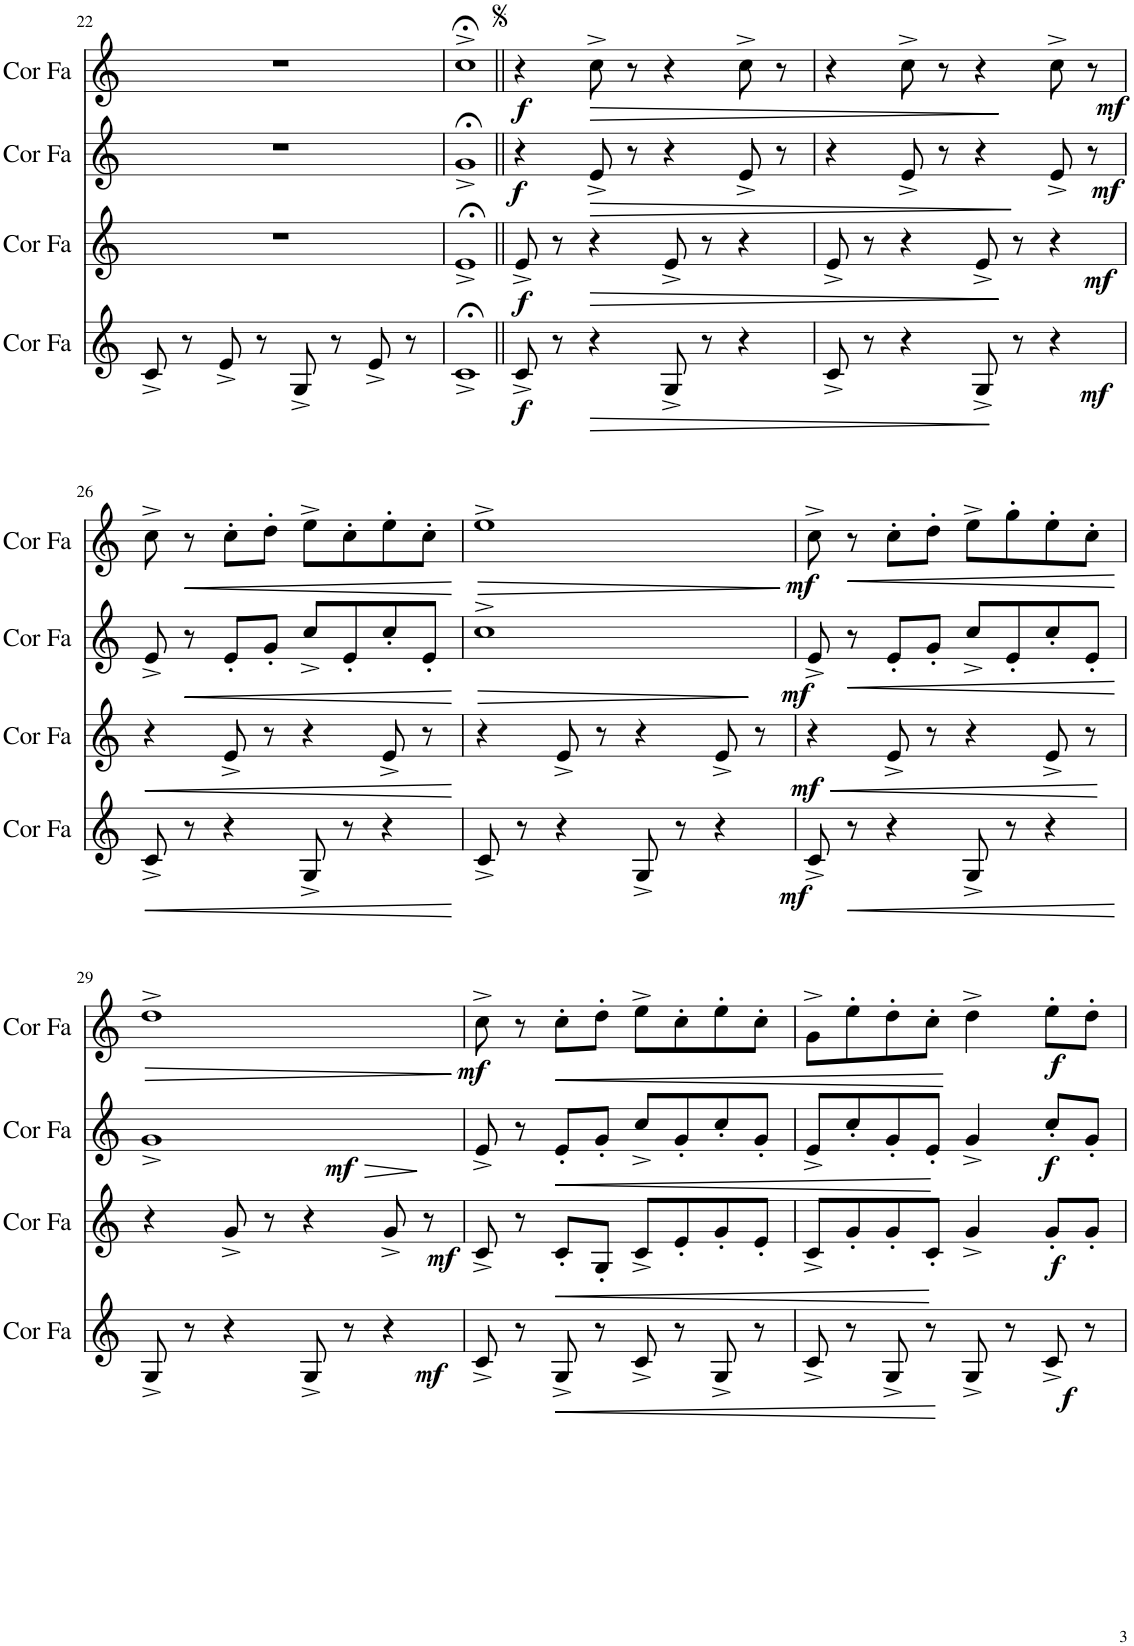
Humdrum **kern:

**kern	**dynam	**kern	**dynam	**kern	**dynam	**kern	**dynam
*part4	*part4	*part3	*part3	*part2	*part2	*part1	*part1
*staff4	*staff4	*staff3	*staff3	*staff2	*staff2	*staff1	*staff1
*I"Cor en Fa	*	*I"Cor en Fa	*	*I"Cor en Fa	*	*I"Cor en Fa	*
*I'Cor Fa	*	*I'Cor Fa	*	*I'Cor Fa	*	*I'Cor Fa	*
!!LO:PB:g=z
*clefG2	*	*clefG2	*	*clefG2	*	*clefG2	*
*Trd4c7	*	*Trd4c7	*	*Trd4c7	*	*Trd4c7	*
*k[]	*	*k[]	*	*k[]	*	*k[]	*
*M4/4	*	*M4/4	*	*M4/4	*	*M4/4	*
=22	=22	=22	=22	=22	=22	=22	=22
8c^/	.	1r	.	1r	.	1r	.
8r	.	.	.	.	.	.	.
8e^/	.	.	.	.	.	.	.
8r	.	.	.	.	.	.	.
8G^/	.	.	.	.	.	.	.
8r	.	.	.	.	.	.	.
8e^/	.	.	.	.	.	.	.
8r	.	.	.	.	.	.	.
=23	=23	=23	=23	=23	=23	=23	=23
1c;<^	.	1e;<^	.	1g;<^	.	1cc;<^	.
=24||	=24||	=24||	=24||	=24||	=24||	=24||	=24||
!	!LO:DY:b	!	!LO:DY:b	!	!LO:DY:b	!	!LO:DY:b
8c^/	f	8e^/	f	4r	f	4r	f
8r	.	8r	.	.	.	.	.
!	!LO:HP:b	!	!LO:HP:b	!	!LO:HP:b	!	!LO:HP:b
4r	>	4r	>	8e^/	>	8cc^\	>
.	.	.	.	8r	.	8r	.
8G^/	.	8e^/	.	4r	.	4r	.
8r	.	8r	.	.	.	.	.
4r	.	4r	.	8e^/	.	8cc^\	.
.	.	.	.	8r	.	8r	.
.	]	.	]	.	]	.	]
=25	=25	=25	=25	=25	=25	=25	=25
8c^/	.	8e^/	.	4r	.	4r	.
8r	.	8r	.	.	.	.	.
4r	.	4r	.	8e^/	.	8cc^\	.
.	.	.	.	8r	.	8r	.
8G^/	.	8e^/	.	4r	.	4r	.
8r	.	8r	.	.	.	.	.
!	!LO:DY:b	!	!LO:DY:b	!	!	!	!
4r	mf	4r	mf	8e^/	.	8cc^\	.
!	!	!	!	!	!LO:DY:b	!	!LO:DY:b
.	.	.	.	8r	mf	8r	mf
!!LO:LB:g=z
=26	=26	=26	=26	=26	=26	=26	=26
!	!LO:HP:b	!	!LO:HP:b	!	!	!	!
8c^/	<	4r	<	8e^/	.	8cc^\	.
!	!	!	!	!	!LO:HP:b	!	!LO:HP:b
8r	.	.	.	8r	<	8r	<
4r	.	8e^/	.	8e'/L	.	8cc'\L	.
.	.	8r	.	8g'/J	.	8dd'\J	.
8G^/	.	4r	.	8cc^/L	.	8ee^\L	.
8r	.	.	.	8e'/	.	8cc'\	.
4r	.	8e^/	.	8cc'/	.	8ee'\	.
.	.	8r	.	8e'/J	.	8cc'\J	.
.	[	.	[	.	[	.	[
=27	=27	=27	=27	=27	=27	=27	=27
!	!	!	!	!	!LO:HP:b	!	!LO:HP:b
8c^/	.	4r	.	1cc^	>	1ee^	>
8r	.	.	.	.	.	.	.
4r	.	8e^/	.	.	.	.	.
.	.	8r	.	.	.	.	.
8G^/	.	4r	.	.	.	.	.
8r	.	.	.	.	.	.	.
4r	.	8e^/	.	.	.	.	.
.	.	8r	.	.	.	.	.
.	.	.	.	.	]	.	]
=28	=28	=28	=28	=28	=28	=28	=28
!	!LO:DY:b	!	!LO:HP:b	!	!	!	!
!	!	!	!LO:DY:n=1:b	!	!LO:DY:b	!	!LO:DY:b
8c^/	mf	4r	< mf	8e^/	mf	8cc^\	mf
!	!LO:HP:b	!	!	!	!LO:HP:b	!	!LO:HP:b
8r	<	.	.	8r	<	8r	<
4r	.	8e^/	.	8e'/L	.	8cc'\L	.
.	.	8r	.	8g'/J	.	8dd'\J	.
8G^/	.	4r	.	8cc^/L	.	8ee^\L	.
8r	.	.	.	8e'/	.	8gg'\	.
4r	.	8e^/	.	8cc'/	.	8ee'\	.
.	.	8r	.	8e'/J	.	8cc'\J	.
.	[	.	[	.	[	.	[
!!LO:LB:g=z
=29	=29	=29	=29	=29	=29	=29	=29
!	!	!	!	!	!LO:HP:b	!	!LO:HP:b
!	!	!	!	!	!LO:DY:n=1:b	!	!
8G^/	.	4r	.	1g^	> mf	1dd^	>
8r	.	.	.	.	.	.	.
4r	.	8g^/	.	.	.	.	.
.	.	8r	.	.	.	.	.
8G^/	.	4r	.	.	.	.	.
8r	.	.	.	.	.	.	.
!	!LO:DY:b	!	!	!	!	!	!
4r	mf	8g^/	.	.	.	.	.
!	!	!	!LO:DY:b	!	!	!	!
.	.	8r	mf	.	.	.	.
.	.	.	.	.	]	.	]
=30	=30	=30	=30	=30	=30	=30	=30
!	!	!	!	!	!	!	!LO:DY:b
8c^/	.	8c^/	.	8e^/	.	8cc^\	mf
8r	.	8r	.	8r	.	8r	.
!	!LO:HP:b	!	!LO:HP:b	!	!LO:HP:b	!	!LO:HP:b
8G^/	<	8c'/L	<	8e'/L	<	8cc'\L	<
8r	.	8G'/J	.	8g'/J	.	8dd'\J	.
8c^/	.	8c^/L	.	8cc^/L	.	8ee^\L	.
8r	.	8e'/	.	8g'/	.	8cc'\	.
8G^/	.	8g'/	.	8cc'/	.	8ee'\	.
8r	.	8e'/J	.	8g'/J	.	8cc'\J	.
.	[	.	[	.	[	.	[
=31	=31	=31	=31	=31	=31	=31	=31
8c^/	.	8c^/L	.	8e^/L	.	8g^\L	.
8r	.	8g'/	.	8cc'/	.	8ee'\	.
8G^/	.	8g'/	.	8g'/	.	8dd'\	.
8r	.	8c'/J	.	8e'/J	.	8cc'\J	.
8G^/	.	4g^/	.	4g^/	.	4dd^\	.
8r	.	.	.	.	.	.	.
!	!LO:DY:b	!	!LO:DY:b	!	!LO:DY:b	!	!LO:DY:b
8c^/	f	8g'/L	f	8cc'/L	f	8ee'\L	f
8r	.	8g'/J	.	8g'/J	.	8dd'\J	.
=	=	=	=	=	=	=	=
*-	*-	*-	*-	*-	*-	*-	*-
